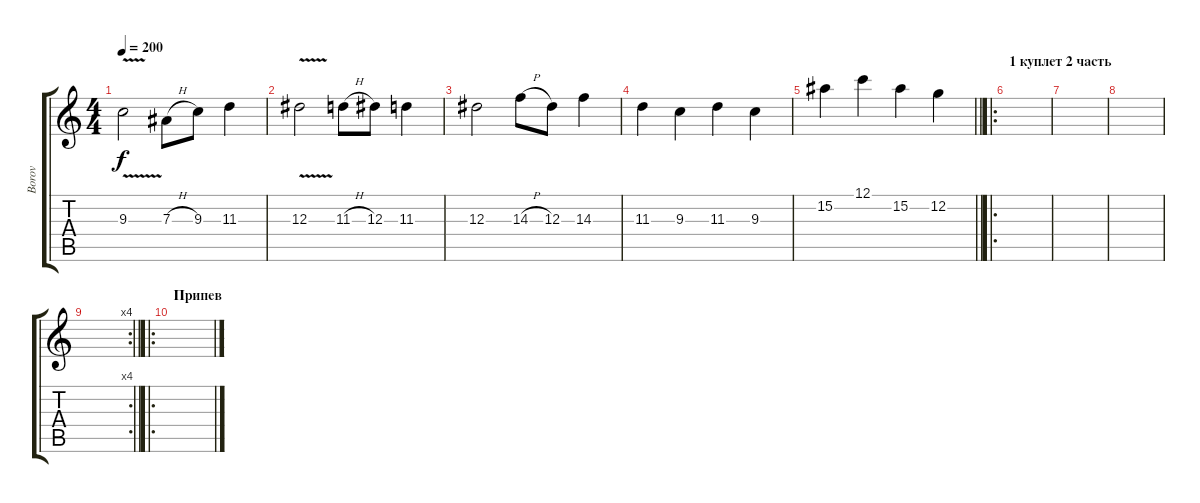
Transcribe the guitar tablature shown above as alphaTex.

\track ("Borov" "Borov") {instrument overdrivenguitar}
\staff {score tabs}
\tuning (C4 G3 Eb3 Bb2 F2 C2) {hide}
\ts (4 4)
\tempo 200
\clef g2
\ks c
9.3{v}.2{dy f} 7.3{h}.8 9.3.8 11.3.4 |
12.3{v}.2 11.3{h}.8 12.3.8 11.3.4 |
12.3.2 14.3{h}.8 12.3.8 14.3.4 |
11.3.4 9.3.4 11.3.4 9.3.4 |
\barLineRight lightlight
15.2.4 12.1.4 15.2.4 12.2.4 |
\ro
\section ("" "1 куплет 2 часть")
|
|
|
\rc 4
\barLineRight lightlight
|
\ro
\section ("" "Припев")
